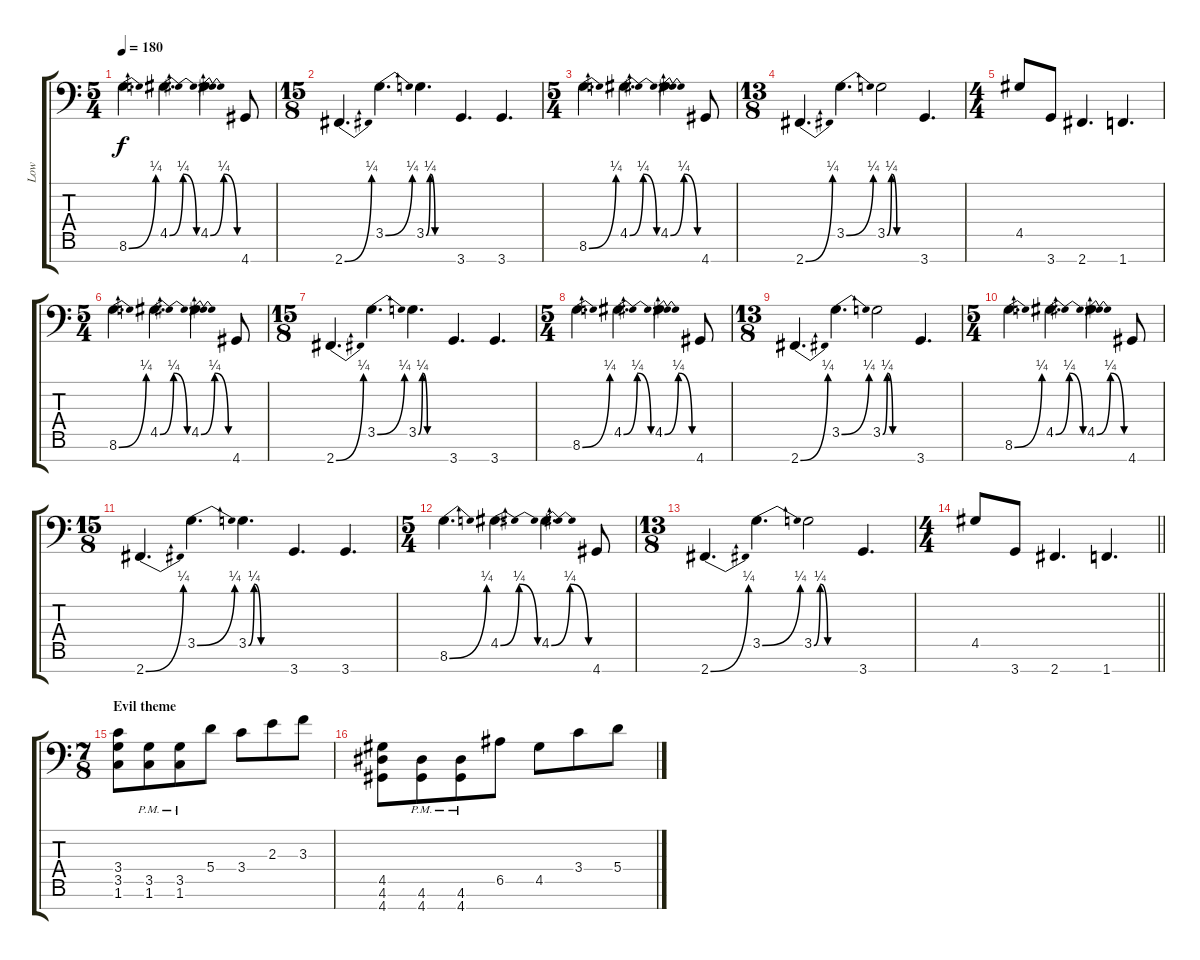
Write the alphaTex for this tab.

\track ("Low " "Low ") {instrument acousticguitarsteel}
\staff {score tabs}
\tuning (B3 G3 D3 A2 E2 B1 E1) {hide}
\ts (5 4)
\tempo 180
\clef f4
\ks c
8.6{be (bend 0 0 60 1)}.4{d dy f} 4.5{be (bendrelease 0 0 30 1 46 1 60 0)}.4{d} 4.5{be (bendrelease 0 0 30 1 46 1 60 0)}.4{d} 4.7.8 |
\ts (15 8)
2.7{be (bend 0 0 60 1)}.4{d} 3.5{be (bend 0 0 60 1)}.4{d} 3.5{be (custom 0 0 9 1 20 0 60 0)}.4{d} 3.7.4{d} 3.7.4{d} |
\ts (5 4)
8.6{be (bend 0 0 60 1)}.4{d} 4.5{be (bendrelease 0 0 30 1 46 1 60 0)}.4{d} 4.5{be (bendrelease 0 0 30 1 46 1 60 0)}.4{d} 4.7.8 |
\ts (13 8)
2.7{be (bend 0 0 60 1)}.4{d} 3.5{be (bend 0 0 60 1)}.4{d} 3.5{be (custom 0 0 9 1 20 0 60 0)}.2 3.7.4{d} |
\ts (4 4)
4.5.8 3.7.8 2.7.4{d} 1.7.4{d} |
\ts (5 4)
8.6{be (bend 0 0 60 1)}.4{d} 4.5{be (bendrelease 0 0 30 1 46 1 60 0)}.4{d} 4.5{be (bendrelease 0 0 30 1 46 1 60 0)}.4{d} 4.7.8 |
\ts (15 8)
2.7{be (bend 0 0 60 1)}.4{d} 3.5{be (bend 0 0 60 1)}.4{d} 3.5{be (custom 0 0 9 1 20 0 60 0)}.4{d} 3.7.4{d} 3.7.4{d} |
\ts (5 4)
8.6{be (bend 0 0 60 1)}.4{d} 4.5{be (bendrelease 0 0 30 1 46 1 60 0)}.4{d} 4.5{be (bendrelease 0 0 30 1 46 1 60 0)}.4{d} 4.7.8 |
\ts (13 8)
2.7{be (bend 0 0 60 1)}.4{d} 3.5{be (bend 0 0 60 1)}.4{d} 3.5{be (custom 0 0 9 1 20 0 60 0)}.2 3.7.4{d} |
\ts (5 4)
8.6{be (bend 0 0 60 1)}.4{d} 4.5{be (bendrelease 0 0 30 1 46 1 60 0)}.4{d} 4.5{be (bendrelease 0 0 30 1 46 1 60 0)}.4{d} 4.7.8 |
\ts (15 8)
2.7{be (bend 0 0 60 1)}.4{d} 3.5{be (bend 0 0 60 1)}.4{d} 3.5{be (custom 0 0 9 1 20 0 60 0)}.4{d} 3.7.4{d} 3.7.4{d} |
\ts (5 4)
8.6{be (bend 0 0 60 1)}.4{d} 4.5{be (bendrelease 0 0 30 1 46 1 60 0)}.4{d} 4.5{be (bendrelease 0 0 30 1 46 1 60 0)}.4{d} 4.7.8 |
\ts (13 8)
2.7{be (bend 0 0 60 1)}.4{d} 3.5{be (bend 0 0 60 1)}.4{d} 3.5{be (custom 0 0 9 1 20 0 60 0)}.2 3.7.4{d} |
\ts (4 4)
\barLineRight lightlight
4.5.8 3.7.8 2.7.4{d} 1.7.4{d} |
\ts (7 8)
\section ("" "Evil theme")
(3.4 3.5 1.6).8{volume 13} (3.5{pm} 1.6{pm}).8 (3.5{pm} 1.6{pm}).8 5.4.8 3.4.8 2.3.8 3.3.8 |
(4.5 4.6 4.7).8 (4.6{pm} 4.7{pm}).8 (4.6{pm} 4.7{pm}).8 6.5.8 4.5.8 3.4.8 5.4.8
